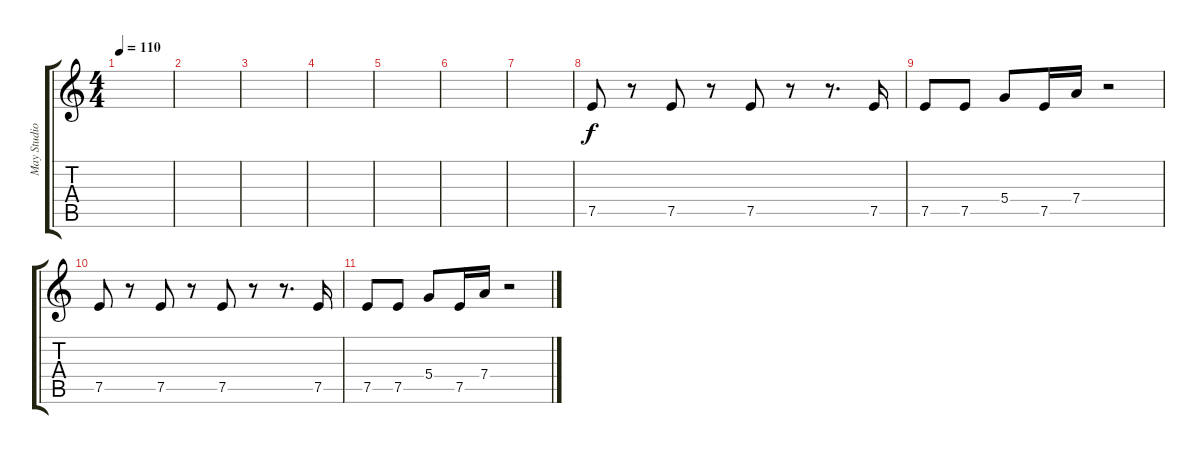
\track ("May Studio Guitar" "May Studio") {instrument electricguitarmuted}
\staff {score tabs}
\tuning (E4 B3 G3 D3 A2 E2) {hide}
\ts (4 4)
\tempo 110
\clef g2
\ks c
|
|
|
|
|
|
|
7.5.8 r.8 7.5.8 r.8 7.5.8 r.8 r.8{d} 7.5.16 |
7.5.8 7.5.8 5.4.8 7.5.16 7.4.16 r.2 |
7.5.8 r.8 7.5.8 r.8 7.5.8 r.8 r.8{d} 7.5.16 |
7.5.8 7.5.8 5.4.8 7.5.16 7.4.16 r.2
